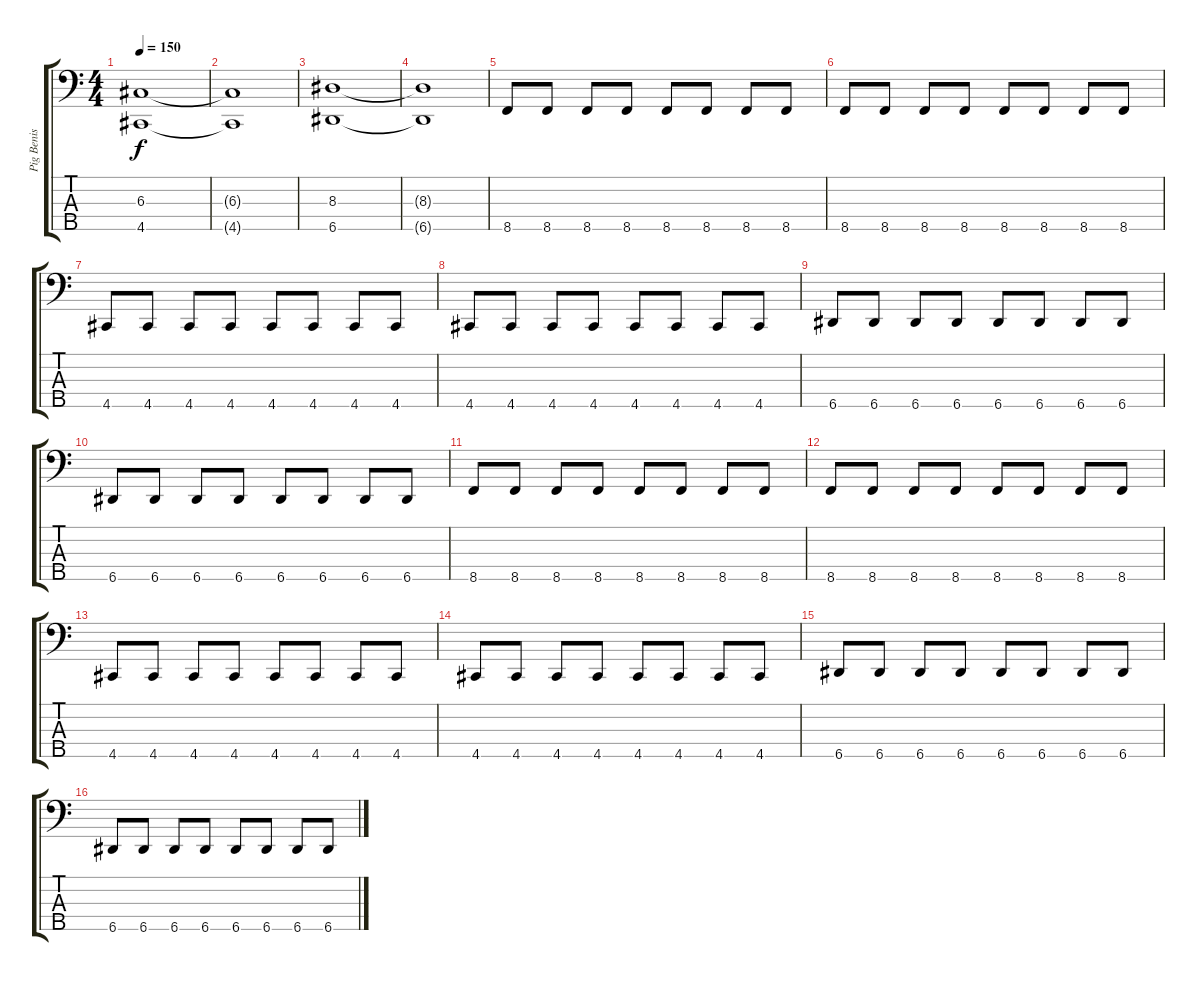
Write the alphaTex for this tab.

\track ("Pig Benis" "Pig Benis") {instrument electricbassfinger}
\staff {score tabs}
\tuning (F2 C2 G1 D1 A0) {hide}
\ts (4 4)
\tempo 150
\clef f4
\ks c
(6.3 4.5).1{dy f} |
(6.3{t} 4.5{t}).1 |
(8.3 6.5).1 |
(8.3{t} 6.5{t}).1 |
8.5.8 8.5.8 8.5.8 8.5.8 8.5.8 8.5.8 8.5.8 8.5.8 |
8.5.8 8.5.8 8.5.8 8.5.8 8.5.8 8.5.8 8.5.8 8.5.8 |
4.5.8 4.5.8 4.5.8 4.5.8 4.5.8 4.5.8 4.5.8 4.5.8 |
4.5.8 4.5.8 4.5.8 4.5.8 4.5.8 4.5.8 4.5.8 4.5.8 |
6.5.8 6.5.8 6.5.8 6.5.8 6.5.8 6.5.8 6.5.8 6.5.8 |
6.5.8 6.5.8 6.5.8 6.5.8 6.5.8 6.5.8 6.5.8 6.5.8 |
8.5.8 8.5.8 8.5.8 8.5.8 8.5.8 8.5.8 8.5.8 8.5.8 |
8.5.8 8.5.8 8.5.8 8.5.8 8.5.8 8.5.8 8.5.8 8.5.8 |
4.5.8 4.5.8 4.5.8 4.5.8 4.5.8 4.5.8 4.5.8 4.5.8 |
4.5.8 4.5.8 4.5.8 4.5.8 4.5.8 4.5.8 4.5.8 4.5.8 |
6.5.8 6.5.8 6.5.8 6.5.8 6.5.8 6.5.8 6.5.8 6.5.8 |
6.5.8 6.5.8 6.5.8 6.5.8 6.5.8 6.5.8 6.5.8 6.5.8
